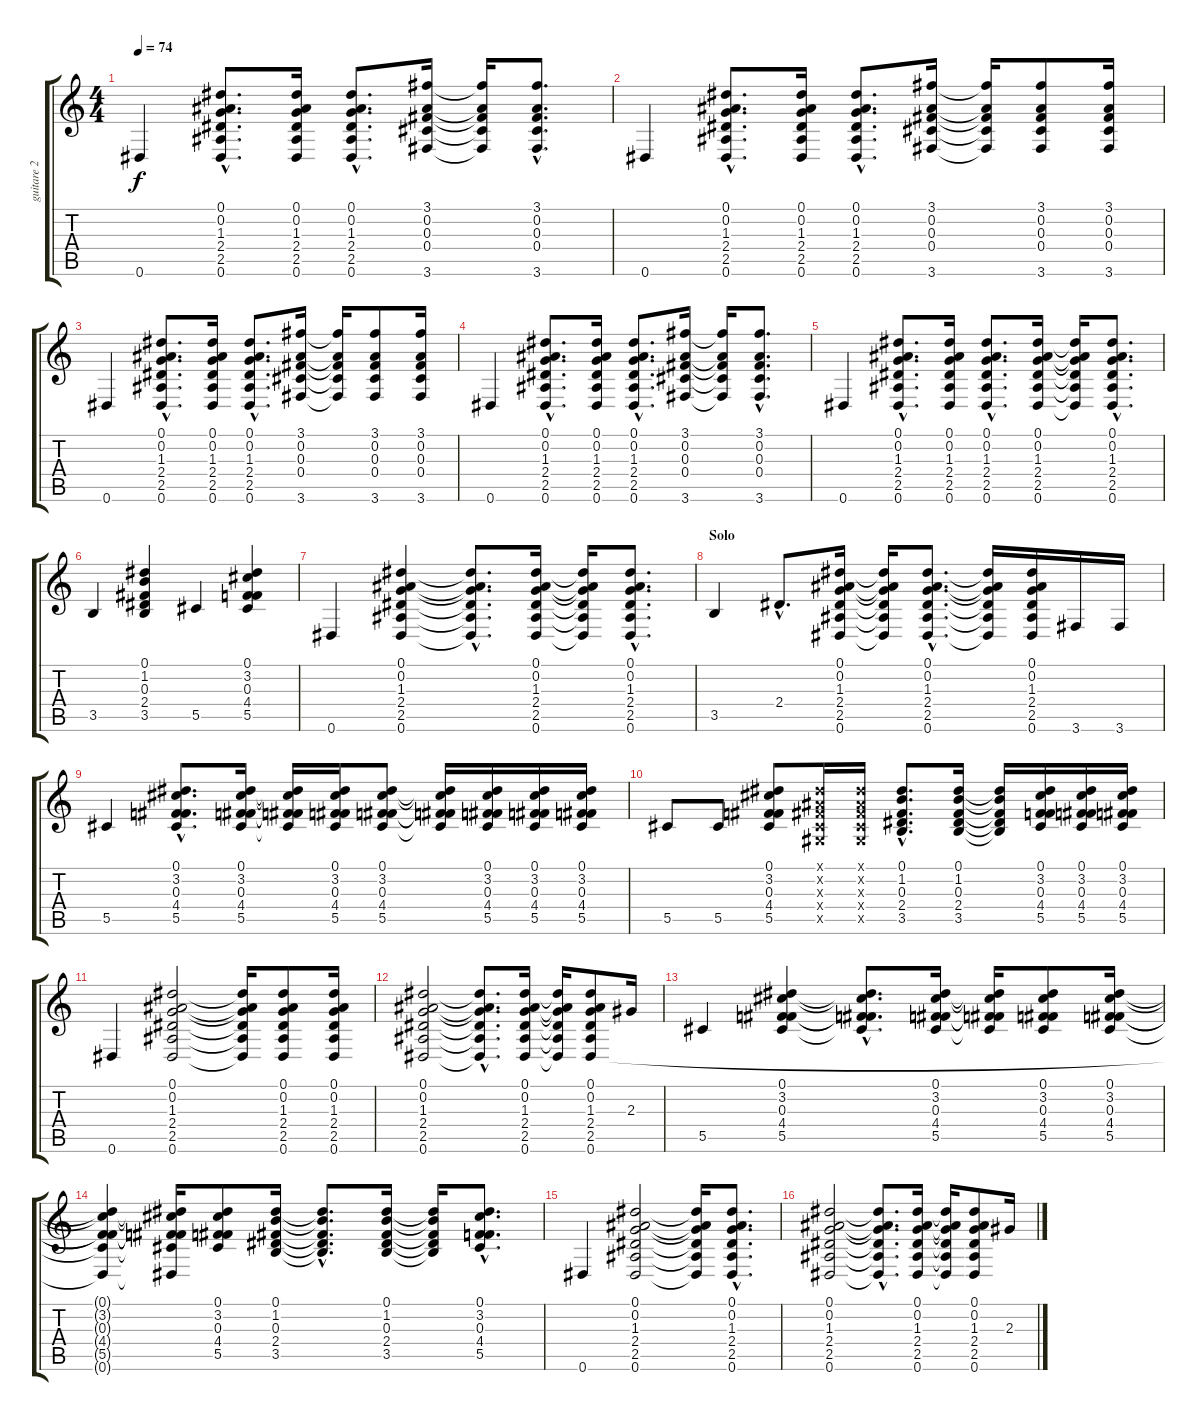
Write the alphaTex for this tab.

\track ("guitare 2 (Pat Smear)" "guitare 2 ") {instrument acousticguitarsteel}
\staff {score tabs}
\tuning (Eb4 Bb3 Gb3 Db3 Ab2 Eb2) {hide}
\ts (4 4)
\tempo 74
\clef g2
\ks c
0.6.4{dy f} (0.1{hac} 0.2{hac} 1.3{hac} 2.4{hac} 2.5{hac} 0.6{hac}).8{d} (0.1 0.2 1.3 2.4 2.5 0.6).16 (0.1{hac} 0.2{hac} 1.3{hac} 2.4{hac} 2.5{hac} 0.6{hac}).8{d} (3.1 0.2 0.3 0.4 3.6).16 (3.1{t} 0.2{t} 0.3{t} 0.4{t} 3.6{t}).16 (3.1{hac} 0.2{hac} 0.3{hac} 0.4{hac} 3.6{hac}).8{d} |
0.6.4 (0.1{hac} 0.2{hac} 1.3{hac} 2.4{hac} 2.5{hac} 0.6{hac}).8{d} (0.1 0.2 1.3 2.4 2.5 0.6).16 (0.1{hac} 0.2{hac} 1.3{hac} 2.4{hac} 2.5{hac} 0.6{hac}).8{d} (3.1 0.2 0.3 0.4 3.6).16 (3.1{t} 0.2{t} 0.3{t} 0.4{t} 3.6{t}).16 (3.1 0.2 0.3 0.4 3.6).8 (3.1 0.2 0.3 0.4 3.6).16 |
0.6.4 (0.1{hac} 0.2{hac} 1.3{hac} 2.4{hac} 2.5{hac} 0.6{hac}).8{d} (0.1 0.2 1.3 2.4 2.5 0.6).16 (0.1{hac} 0.2{hac} 1.3{hac} 2.4{hac} 2.5{hac} 0.6{hac}).8{d} (3.1 0.2 0.3 0.4 3.6).16 (3.1{t} 0.2{t} 0.3{t} 0.4{t} 3.6{t}).16 (3.1 0.2 0.3 0.4 3.6).8 (3.1 0.2 0.3 0.4 3.6).16 |
0.6.4 (0.1{hac} 0.2{hac} 1.3{hac} 2.4{hac} 2.5{hac} 0.6{hac}).8{d} (0.1 0.2 1.3 2.4 2.5 0.6).16 (0.1{hac} 0.2{hac} 1.3{hac} 2.4{hac} 2.5{hac} 0.6{hac}).8{d} (3.1 0.2 0.3 0.4 3.6).16 (3.1{t} 0.2{t} 0.3{t} 0.4{t} 3.6{t}).16 (3.1{hac} 0.2{hac} 0.3{hac} 0.4{hac} 3.6{hac}).8{d} |
0.6.4 (0.1{hac} 0.2{hac} 1.3{hac} 2.4{hac} 2.5{hac} 0.6{hac}).8{d} (0.1 0.2 1.3 2.4 2.5 0.6).16 (0.1{hac} 0.2{hac} 1.3{hac} 2.4{hac} 2.5{hac} 0.6{hac}).8{d} (0.1 0.2 1.3 2.4 2.5 0.6).16 (0.1{t} 0.2{t} 1.3{t} 2.4{t} 2.5{t} 0.6{t}).16 (0.1{hac} 0.2{hac} 1.3{hac} 2.4{hac} 2.5{hac} 0.6{hac}).8{d} |
3.5.4 (0.1 1.2 0.3 2.4 3.5).4 5.5.4 (0.1 3.2 0.3 4.4 5.5).4 |
0.6.4 (0.1 0.2 1.3 2.4 2.5 0.6).4 (0.1{hac t} 0.2{hac t} 1.3{hac t} 2.4{hac t} 2.5{hac t} 0.6{hac t}).8{d} (0.1 0.2 1.3 2.4 2.5 0.6).16 (0.1{t} 0.2{t} 1.3{t} 2.4{t} 2.5{t} 0.6{t}).16 (0.1{hac} 0.2{hac} 1.3{hac} 2.4{hac} 2.5{hac} 0.6{hac}).8{d} |
\section ("" "Solo")
3.5.4 2.4{hac}.8{d} (0.1 0.2 1.3 2.4 2.5 0.6).16 (0.1{t} 0.2{t} 1.3{t} 2.4{t} 2.5{t} 0.6{t}).16 (0.1{hac} 0.2{hac} 1.3{hac} 2.4{hac} 2.5{hac} 0.6{hac}).8{d} (0.1{t} 0.2{t} 1.3{t} 2.4{t} 2.5{t} 0.6{t}).16 (0.1 0.2 1.3 2.4 2.5 0.6).16 3.6.16 3.6.16 |
5.5.4 (0.1{hac} 3.2{hac} 0.3{hac} 4.4{hac} 5.5{hac}).8{d} (0.1 3.2 0.3 4.4 5.5).16 (0.1{t} 3.2{t} 0.3{t} 4.4{t} 5.5{t}).16 (0.1 3.2 0.3 4.4 5.5).16 (0.1 3.2 0.3 4.4 5.5).8 (0.1{t} 3.2{t} 0.3{t} 4.4{t} 5.5{t}).16 (0.1 3.2 0.3 4.4 5.5).16 (0.1 3.2 0.3 4.4 5.5).16 (0.1 3.2 0.3 4.4 5.5).16 |
5.5.8 5.5.8 (0.1 3.2 0.3 4.4 5.5).8 (0.1{x} 0.2{x} 0.3{x} 0.4{x} 0.5{x}).16 (0.1{x} 0.2{x} 0.3{x} 0.4{x} 0.5{x}).16 (0.1{hac} 1.2{hac} 0.3{hac} 2.4{hac} 3.5{hac}).8{d} (0.1 1.2 0.3 2.4 3.5).16 (0.1{t} 1.2{t} 0.3{t} 2.4{t} 3.5{t}).16 (0.1 3.2 0.3 4.4 5.5).16 (0.1 3.2 0.3 4.4 5.5).16 (0.1 3.2 0.3 4.4 5.5).16 |
0.6.4 (0.1 0.2 1.3 2.4 2.5 0.6).2 (0.1{t} 0.2{t} 1.3{t} 2.4{t} 2.5{t} 0.6{t}).16 (0.1 0.2 1.3 2.4 2.5 0.6).8 (0.1 0.2 1.3 2.4 2.5 0.6).16 |
(0.1 0.2 1.3 2.4 2.5 0.6).2 (0.1{hac t} 0.2{hac t} 1.3{hac t} 2.4{hac t} 2.5{hac t} 0.6{hac t}).8{d} (0.1 0.2 1.3 2.4 2.5 0.6).16 (0.1{t} 0.2{t} 1.3{t} 2.4{t} 2.5{t} 0.6{t}).16 (0.1 0.2 1.3 2.4 2.5 0.6).8 2.3.16 |
5.5.4 (0.1 3.2 0.3 4.4 5.5).4 (0.1{hac t} 3.2{hac t} 0.3{hac t} 4.4{hac t} 5.5{hac t}).8{d} (0.1 3.2 0.3 4.4 5.5).16 (0.1{t} 3.2{t} 0.3{t} 4.4{t} 5.5{t}).16 (0.1 3.2 0.3 4.4 5.5).8 (0.1 3.2 0.3 4.4 5.5).16 |
(0.1{t} 3.2{t} 0.3{t} 4.4{t} 5.5{t} 0.6{t}).4 (0.1{t} 3.2{t} 0.3{t} 4.4{t} 5.5{t} 0.6{t}).16 (0.1 3.2 0.3 4.4 5.5).8 (0.1 1.2 0.3 2.4 3.5).16 (0.1{hac t} 1.2{hac t} 0.3{hac t} 2.4{hac t} 3.5{hac t}).8{d} (0.1 1.2 0.3 2.4 3.5).16 (0.1{t} 1.2{t} 0.3{t} 2.4{t} 3.5{t}).16 (0.1{hac} 3.2{hac} 0.3{hac} 4.4{hac} 5.5{hac}).8{d} |
0.6.4 (0.1 0.2 1.3 2.4 2.5 0.6).2 (0.1{t} 0.2{t} 1.3{t} 2.4{t} 2.5{t} 0.6{t}).16 (0.1{hac} 0.2{hac} 1.3{hac} 2.4{hac} 2.5{hac} 0.6{hac}).8{d} |
(0.1 0.2 1.3 2.4 2.5 0.6).2 (0.1{hac t} 0.2{hac t} 1.3{hac t} 2.4{hac t} 2.5{hac t} 0.6{hac t}).8{d} (0.1 0.2 1.3 2.4 2.5 0.6).16 (0.1{t} 0.2{t} 1.3{t} 2.4{t} 2.5{t} 0.6{t}).16 (0.1 0.2 1.3 2.4 2.5 0.6).8 2.3.16
